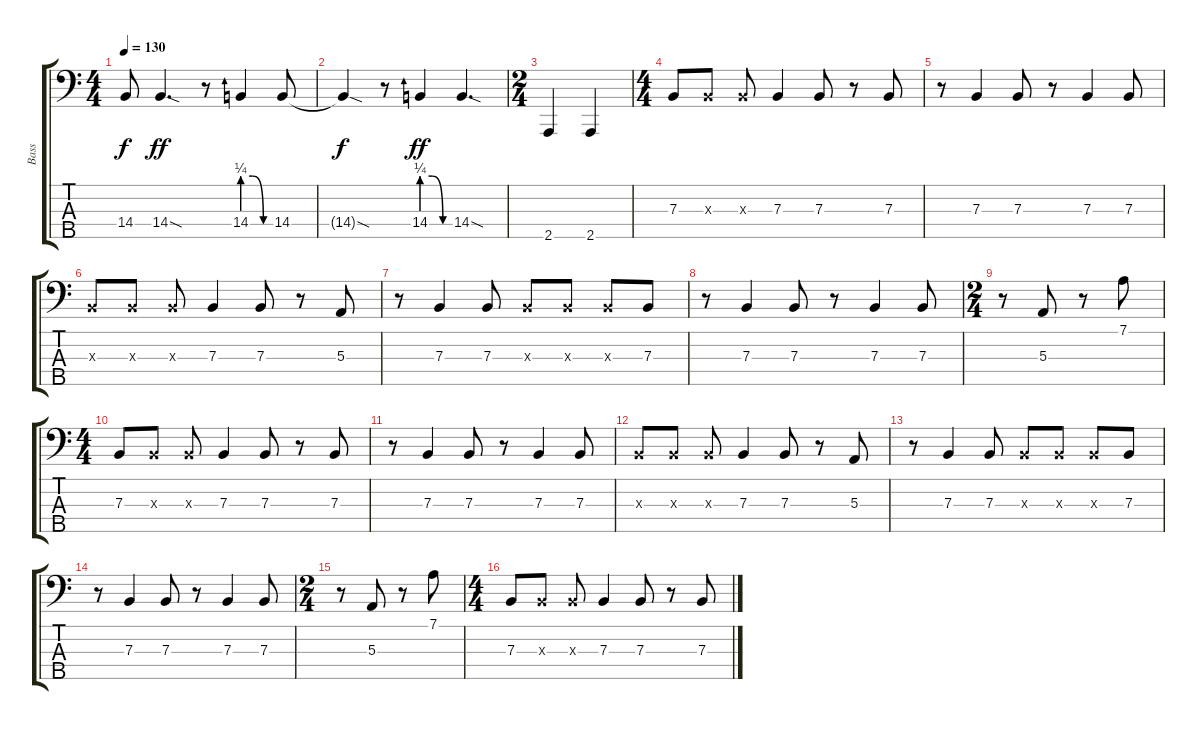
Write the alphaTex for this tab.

\track ("Bass" "Bass") {instrument electricbassfinger}
\staff {score tabs}
\tuning (D2 A1 E1 A0 G0) {hide}
\ts (4 4)
\tempo 130
\clef f4
\ks c
14.4{t}.8{dy f} 14.4{sod}.4{d dy ff} r.8 14.4{be (custom 0 1 22 1 45 0 60 0)}.4 14.4.8 |
14.4{sod t}.4{dy f} r.8 14.4{be (custom 0 1 22 1 45 0 60 0)}.4{dy ff} 14.4{sod}.4{d} |
\ts (2 4)
2.5.4 2.5.4 |
\ts (4 4)
7.3.8 7.3{x}.8 7.3{x}.8 7.3.4 7.3.8 r.8 7.3.8 |
r.8 7.3.4 7.3.8 r.8 7.3.4 7.3.8 |
7.3{x}.8 7.3{x}.8 7.3{x}.8 7.3.4 7.3.8 r.8 5.3.8 |
r.8 7.3.4 7.3.8 7.3{x}.8 7.3{x}.8 7.3{x}.8 7.3.8 |
r.8 7.3.4 7.3.8 r.8 7.3.4 7.3.8 |
\ts (2 4)
r.8 5.3.8 r.8 7.1.8 |
\ts (4 4)
7.3.8 7.3{x}.8 7.3{x}.8 7.3.4 7.3.8 r.8 7.3.8 |
r.8 7.3.4 7.3.8 r.8 7.3.4 7.3.8 |
7.3{x}.8 7.3{x}.8 7.3{x}.8 7.3.4 7.3.8 r.8 5.3.8 |
r.8 7.3.4 7.3.8 7.3{x}.8 7.3{x}.8 7.3{x}.8 7.3.8 |
r.8 7.3.4 7.3.8 r.8 7.3.4 7.3.8 |
\ts (2 4)
r.8 5.3.8 r.8 7.1.8 |
\ts (4 4)
7.3.8 7.3{x}.8 7.3{x}.8 7.3.4 7.3.8 r.8 7.3.8
